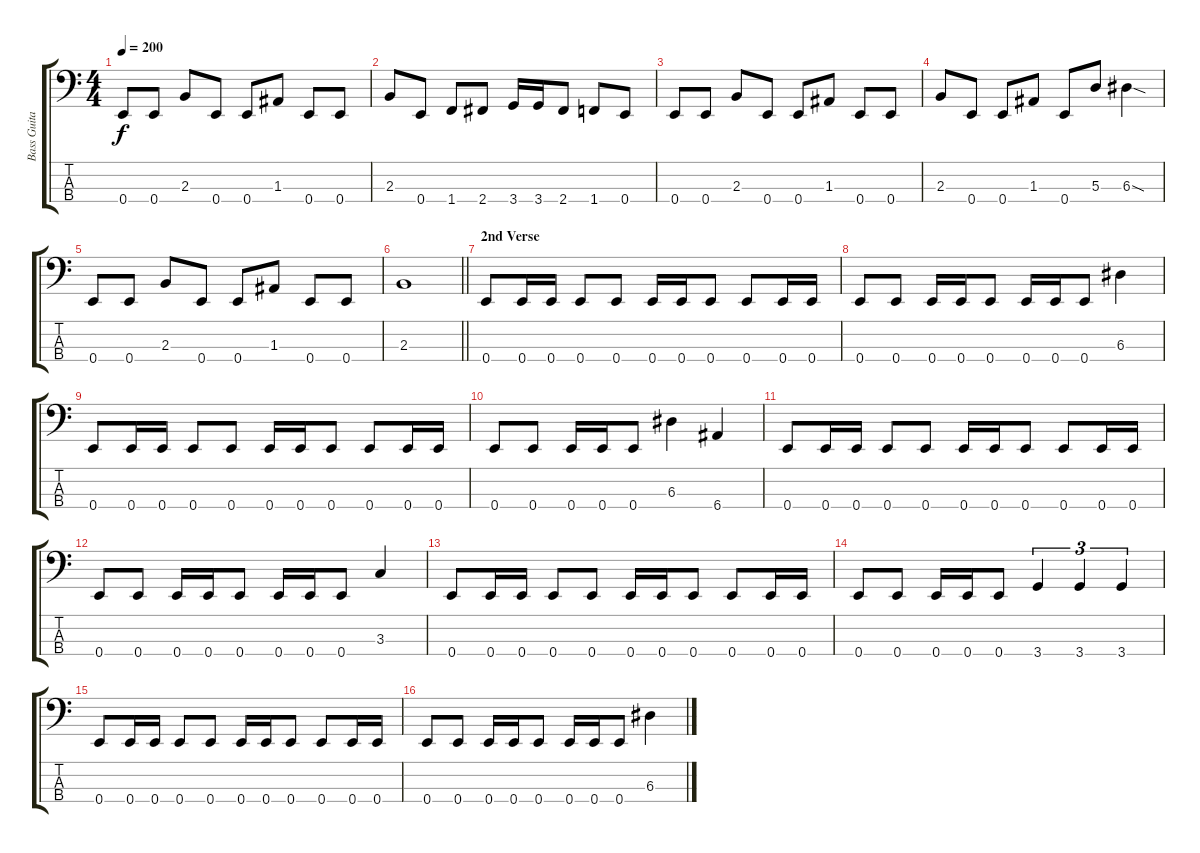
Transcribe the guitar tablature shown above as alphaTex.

\track ("Bass Guitar" "Bass Guita") {instrument electricbassfinger}
\staff {score tabs}
\tuning (G2 D2 A1 E1) {hide}
\ts (4 4)
\tempo 200
\clef f4
\ks c
0.4.8{dy f} 0.4.8 2.3.8 0.4.8 0.4.8 1.3.8 0.4.8 0.4.8 |
2.3.8 0.4.8 1.4.8 2.4.8 3.4.16 3.4.16 2.4.8 1.4.8 0.4.8 |
0.4.8 0.4.8 2.3.8 0.4.8 0.4.8 1.3.8 0.4.8 0.4.8 |
2.3.8 0.4.8 0.4.8 1.3.8 0.4.8 5.3.8 6.3{sod}.4 |
0.4.8 0.4.8 2.3.8 0.4.8 0.4.8 1.3.8 0.4.8 0.4.8 |
\barLineRight lightlight
2.3.1 |
\section ("" "2nd Verse")
0.4.8 0.4.16 0.4.16 0.4.8 0.4.8 0.4.16 0.4.16 0.4.8 0.4.8 0.4.16 0.4.16 |
0.4.8 0.4.8 0.4.16 0.4.16 0.4.8 0.4.16 0.4.16 0.4.8 6.3.4 |
0.4.8 0.4.16 0.4.16 0.4.8 0.4.8 0.4.16 0.4.16 0.4.8 0.4.8 0.4.16 0.4.16 |
0.4.8 0.4.8 0.4.16 0.4.16 0.4.8 6.3.4 6.4.4 |
0.4.8 0.4.16 0.4.16 0.4.8 0.4.8 0.4.16 0.4.16 0.4.8 0.4.8 0.4.16 0.4.16 |
0.4.8 0.4.8 0.4.16 0.4.16 0.4.8 0.4.16 0.4.16 0.4.8 3.3.4 |
0.4.8 0.4.16 0.4.16 0.4.8 0.4.8 0.4.16 0.4.16 0.4.8 0.4.8 0.4.16 0.4.16 |
0.4.8 0.4.8 0.4.16 0.4.16 0.4.8 3.4.4{tu (3 2)} 3.4.4{tu (3 2)} 3.4.4{tu (3 2)} |
0.4.8 0.4.16 0.4.16 0.4.8 0.4.8 0.4.16 0.4.16 0.4.8 0.4.8 0.4.16 0.4.16 |
0.4.8 0.4.8 0.4.16 0.4.16 0.4.8 0.4.16 0.4.16 0.4.8 6.3.4
